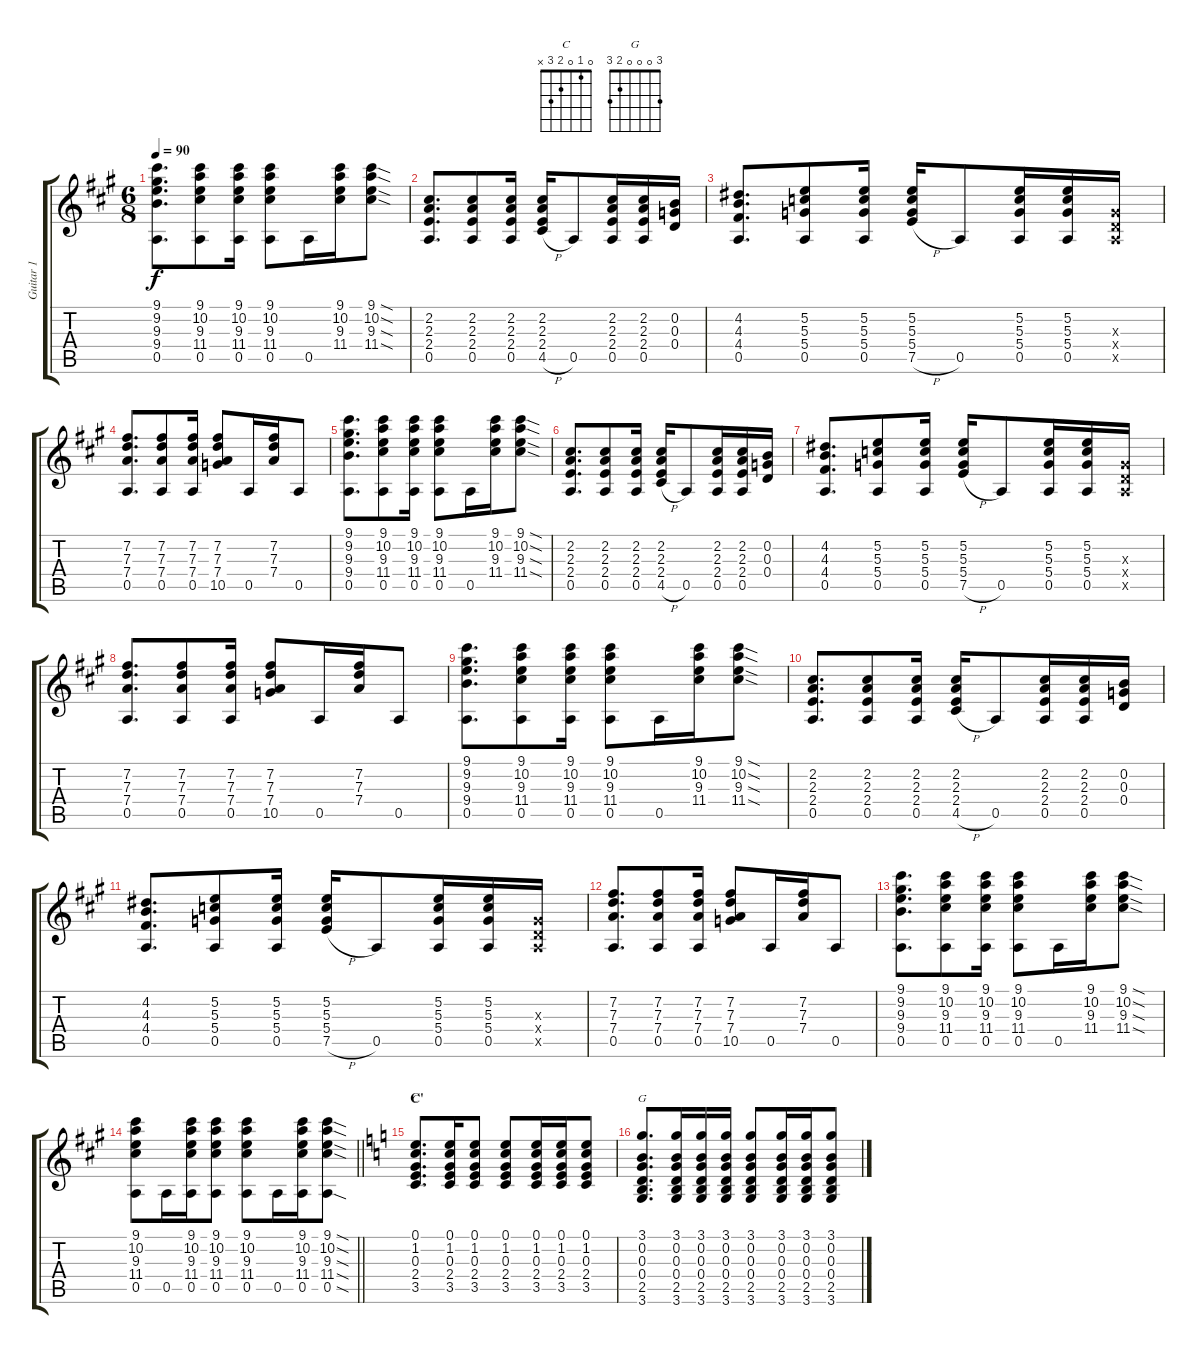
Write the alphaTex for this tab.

\track ("Guitar 1" "Guitar 1") {instrument electricguitarclean}
\staff {score tabs}
\tuning (E4 B3 G3 D3 A2 E2) {hide}
\chord ("C" 0 1 0 2 3 x)
\chord ("G" 3 0 0 0 2 3)
\ts (6 8)
\tempo 90
\clef g2
\ks a
(9.1 9.2 9.3 9.4 0.5).8{d dy f} (9.1 10.2 9.3 11.4 0.5).8 (9.1 10.2 9.3 11.4 0.5).16 (9.1 10.2 9.3 11.4 0.5).8 0.5.16 (9.1 10.2 9.3 11.4).16 (9.1{sod} 10.2{sod} 9.3{sod} 11.4{sod}).8 |
(2.2 2.3 2.4 0.5).8{d} (2.2 2.3 2.4 0.5).8 (2.2 2.3 2.4 0.5).16 (2.2 2.3 2.4 4.5{h}).16 0.5.8 (2.2 2.3 2.4 0.5).16 (2.2 2.3 2.4 0.5).16 (0.2 0.3 0.4).16 |
(4.2 4.3 4.4 0.5).8{d} (5.2 5.3 5.4 0.5).8 (5.2 5.3 5.4 0.5).16 (5.2 5.3 5.4 7.5{h}).16 0.5.8 (5.2 5.3 5.4 0.5).16 (5.2 5.3 5.4 0.5).16 (0.3{x} 0.4{x} 0.5{x}).16 |
(7.2 7.3 7.4 0.5).8{d} (7.2 7.3 7.4 0.5).8 (7.2 7.3 7.4 0.5).16 (7.2 7.3 7.4 10.5).8 0.5.16 (7.2 7.3 7.4).16 0.5.8 |
(9.1 9.2 9.3 9.4 0.5).8{d} (9.1 10.2 9.3 11.4 0.5).8 (9.1 10.2 9.3 11.4 0.5).16 (9.1 10.2 9.3 11.4 0.5).8 0.5.16 (9.1 10.2 9.3 11.4).16 (9.1{sod} 10.2{sod} 9.3{sod} 11.4{sod}).8 |
(2.2 2.3 2.4 0.5).8{d} (2.2 2.3 2.4 0.5).8 (2.2 2.3 2.4 0.5).16 (2.2 2.3 2.4 4.5{h}).16 0.5.8 (2.2 2.3 2.4 0.5).16 (2.2 2.3 2.4 0.5).16 (0.2 0.3 0.4).16 |
(4.2 4.3 4.4 0.5).8{d} (5.2 5.3 5.4 0.5).8 (5.2 5.3 5.4 0.5).16 (5.2 5.3 5.4 7.5{h}).16 0.5.8 (5.2 5.3 5.4 0.5).16 (5.2 5.3 5.4 0.5).16 (0.3{x} 0.4{x} 0.5{x}).16 |
(7.2 7.3 7.4 0.5).8{d} (7.2 7.3 7.4 0.5).8 (7.2 7.3 7.4 0.5).16 (7.2 7.3 7.4 10.5).8 0.5.16 (7.2 7.3 7.4).16 0.5.8 |
(9.1 9.2 9.3 9.4 0.5).8{d} (9.1 10.2 9.3 11.4 0.5).8 (9.1 10.2 9.3 11.4 0.5).16 (9.1 10.2 9.3 11.4 0.5).8 0.5.16 (9.1 10.2 9.3 11.4).16 (9.1{sod} 10.2{sod} 9.3{sod} 11.4{sod}).8 |
(2.2 2.3 2.4 0.5).8{d} (2.2 2.3 2.4 0.5).8 (2.2 2.3 2.4 0.5).16 (2.2 2.3 2.4 4.5{h}).16 0.5.8 (2.2 2.3 2.4 0.5).16 (2.2 2.3 2.4 0.5).16 (0.2 0.3 0.4).16 |
(4.2 4.3 4.4 0.5).8{d} (5.2 5.3 5.4 0.5).8 (5.2 5.3 5.4 0.5).16 (5.2 5.3 5.4 7.5{h}).16 0.5.8 (5.2 5.3 5.4 0.5).16 (5.2 5.3 5.4 0.5).16 (0.3{x} 0.4{x} 0.5{x}).16 |
(7.2 7.3 7.4 0.5).8{d} (7.2 7.3 7.4 0.5).8 (7.2 7.3 7.4 0.5).16 (7.2 7.3 7.4 10.5).8 0.5.16 (7.2 7.3 7.4).16 0.5.8 |
(9.1 9.2 9.3 9.4 0.5).8{d} (9.1 10.2 9.3 11.4 0.5).8 (9.1 10.2 9.3 11.4 0.5).16 (9.1 10.2 9.3 11.4 0.5).8 0.5.16 (9.1 10.2 9.3 11.4).16 (9.1{sod} 10.2{sod} 9.3{sod} 11.4{sod}).8 |
\barLineRight lightlight
(9.1 10.2 9.3 11.4 0.5).8 0.5.16 (9.1 10.2 9.3 11.4 0.5).16 (9.1 10.2 9.3 11.4 0.5).8 (9.1 10.2 9.3 11.4 0.5).8 0.5.16 (9.1 10.2 9.3 11.4 0.5).16 (9.1{sod} 10.2{sod} 9.3{sod} 11.4{sod} 0.5{sod}).8 |
\section ("" "C'")
\ks c
(0.1 1.2 0.3 2.4 3.5).8{d ch "C"} (0.1 1.2 0.3 2.4 3.5).16 (0.1 1.2 0.3 2.4 3.5).8 (0.1 1.2 0.3 2.4 3.5).8 (0.1 1.2 0.3 2.4 3.5).16 (0.1 1.2 0.3 2.4 3.5).16 (0.1 1.2 0.3 2.4 3.5).8 |
(3.1 0.2 0.3 0.4 2.5 3.6).8{d ch "G"} (3.1 0.2 0.3 0.4 2.5 3.6).16 (3.1 0.2 0.3 0.4 2.5 3.6).16 (3.1 0.2 0.3 0.4 2.5 3.6).16 (3.1 0.2 0.3 0.4 2.5 3.6).8 (3.1 0.2 0.3 0.4 2.5 3.6).16 (3.1 0.2 0.3 0.4 2.5 3.6).16 (3.1 0.2 0.3 0.4 2.5 3.6).8
